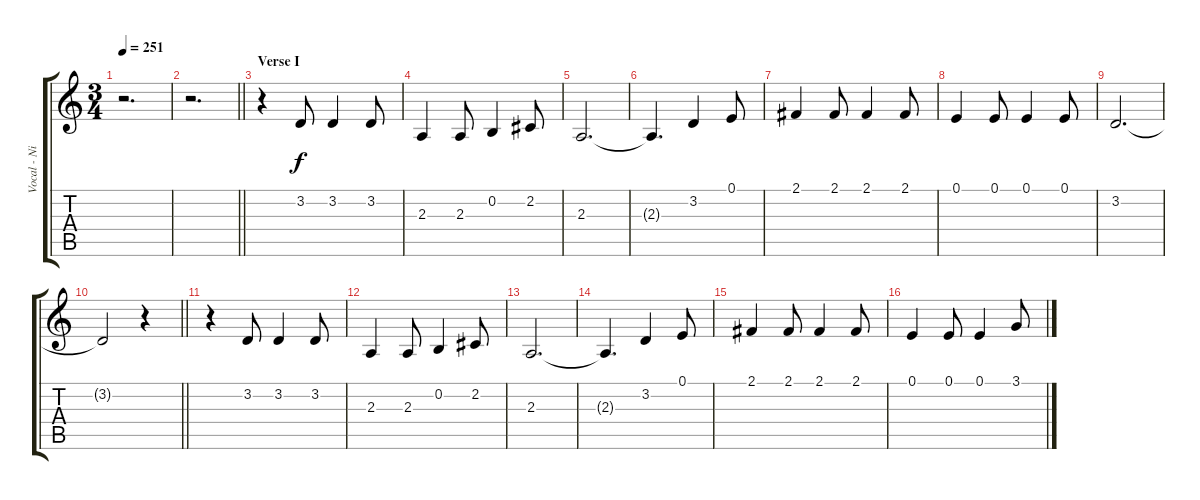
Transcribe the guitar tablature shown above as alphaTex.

\track ("Vocal - Nikola" "Vocal - Ni") {instrument tenorsax}
\staff {score tabs}
\tuning (E4 B3 G3 D3 A2 E2) {hide}
\ts (3 4)
\tempo 251
\clef g2
\ks c
r.2{d dy f} |
\barLineRight lightlight
r.2{d} |
\section ("" "Verse I")
r.4 3.2.8 3.2.4 3.2.8 |
2.3.4 2.3.8 0.2.4 2.2.8 |
2.3.2{d} |
2.3{t}.4{d} 3.2.4 0.1.8 |
2.1.4 2.1.8 2.1.4 2.1.8 |
0.1.4 0.1.8 0.1.4 0.1.8 |
3.2.2{d} |
\barLineRight lightlight
3.2{t}.2 r.4 |
r.4 3.2.8 3.2.4 3.2.8 |
2.3.4 2.3.8 0.2.4 2.2.8 |
2.3.2{d} |
2.3{t}.4{d} 3.2.4 0.1.8 |
2.1.4 2.1.8 2.1.4 2.1.8 |
0.1.4 0.1.8 0.1.4 3.1.8
